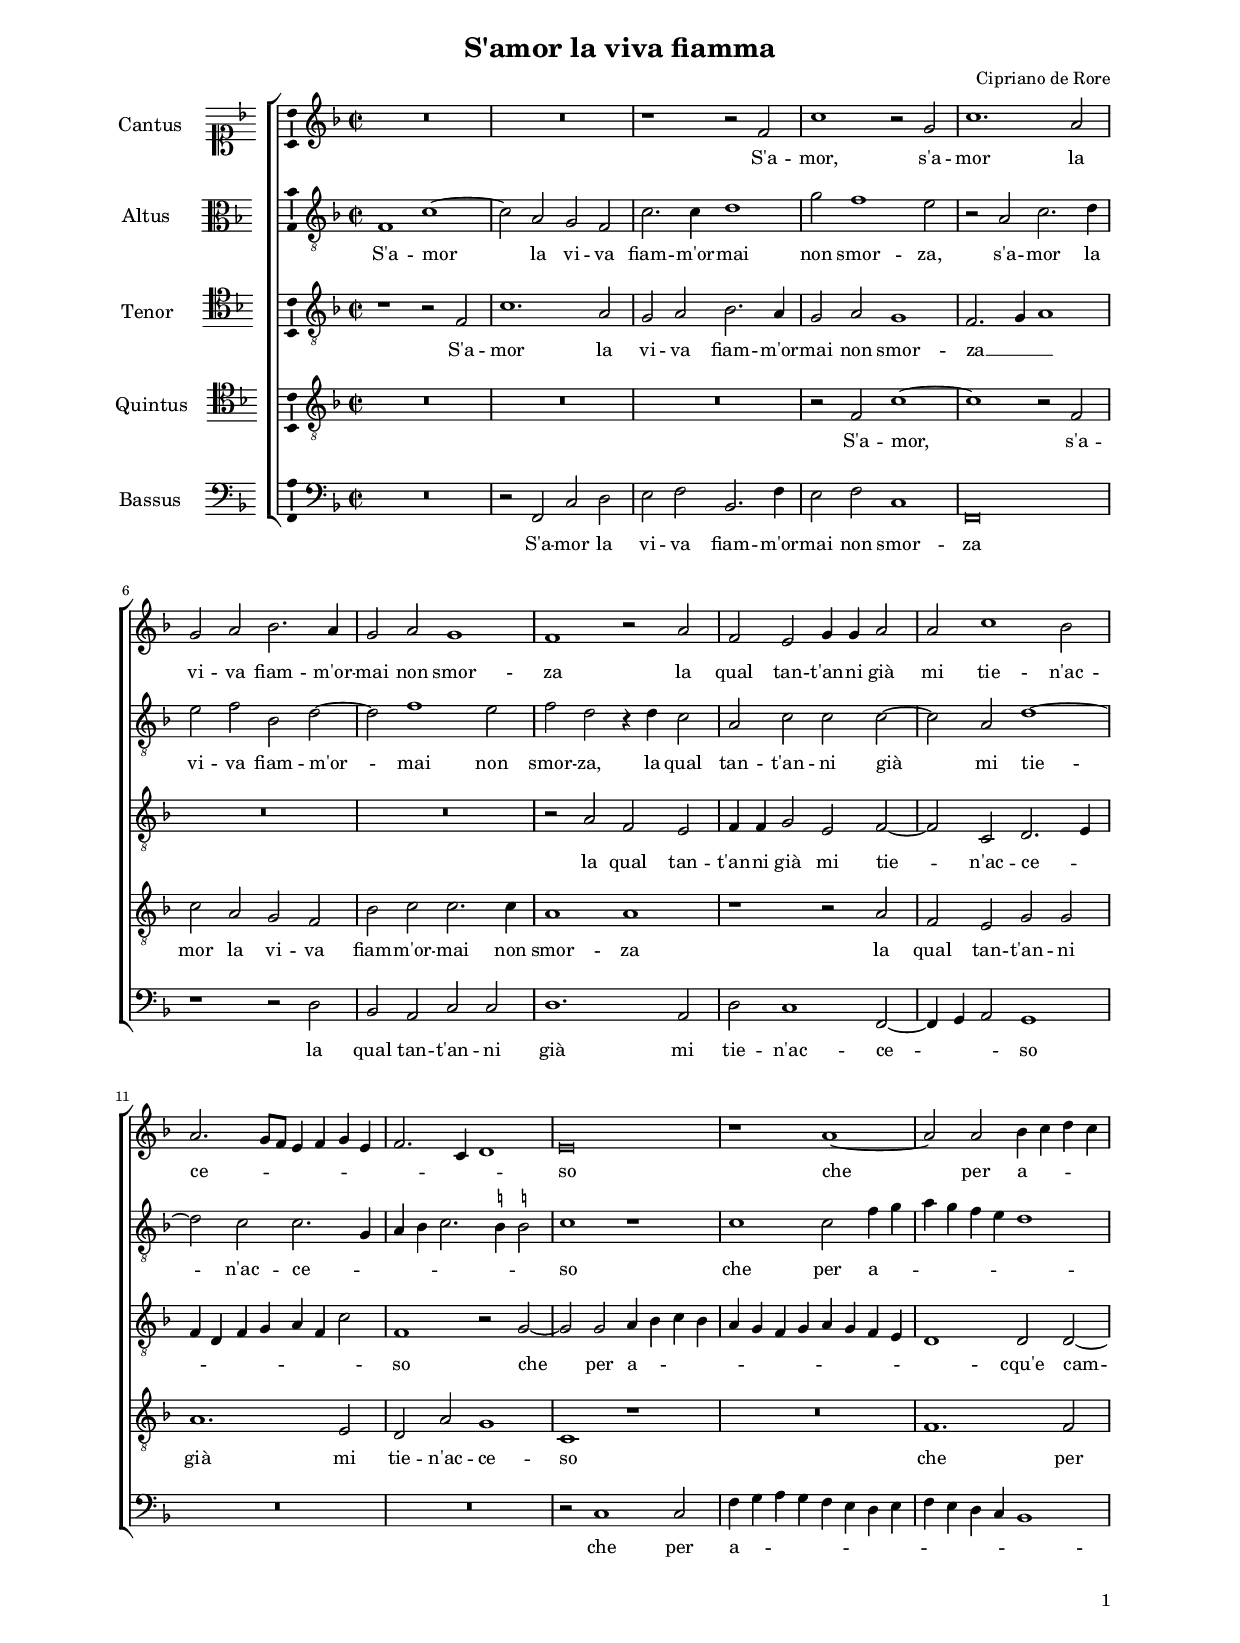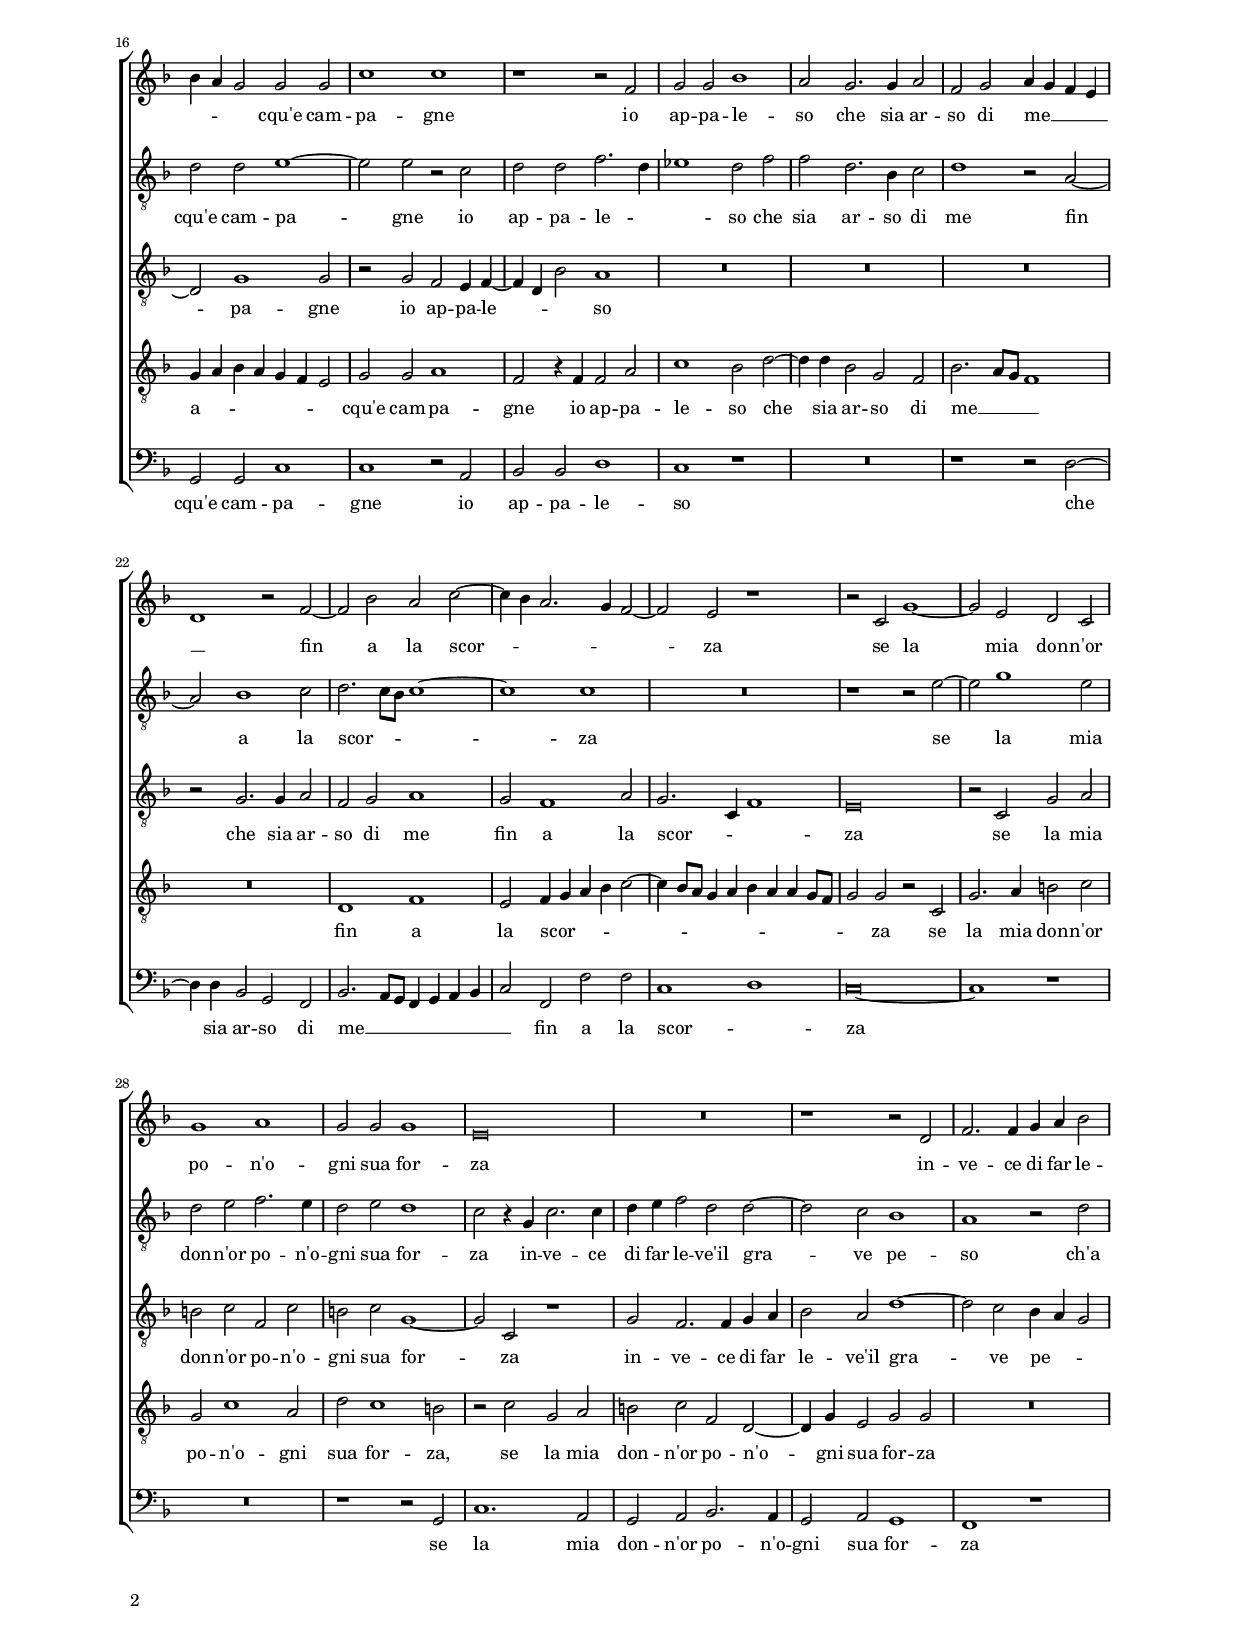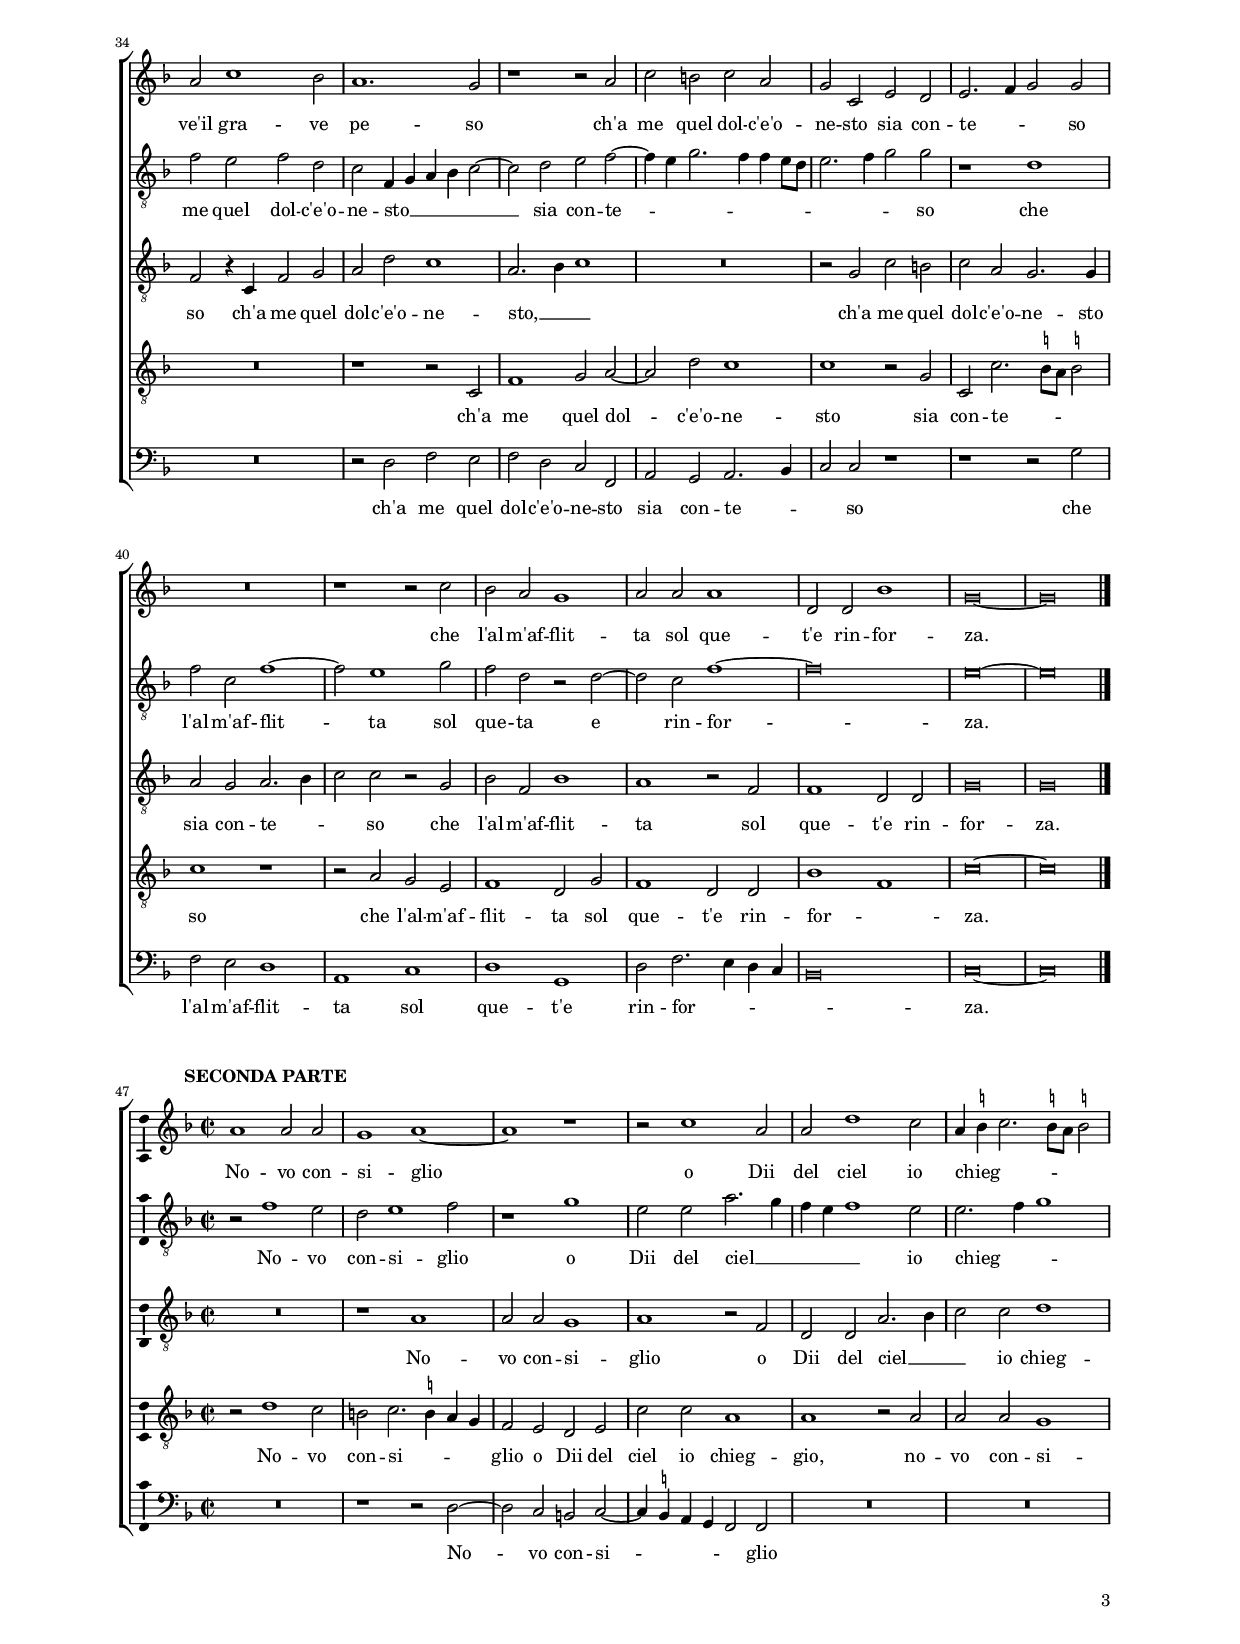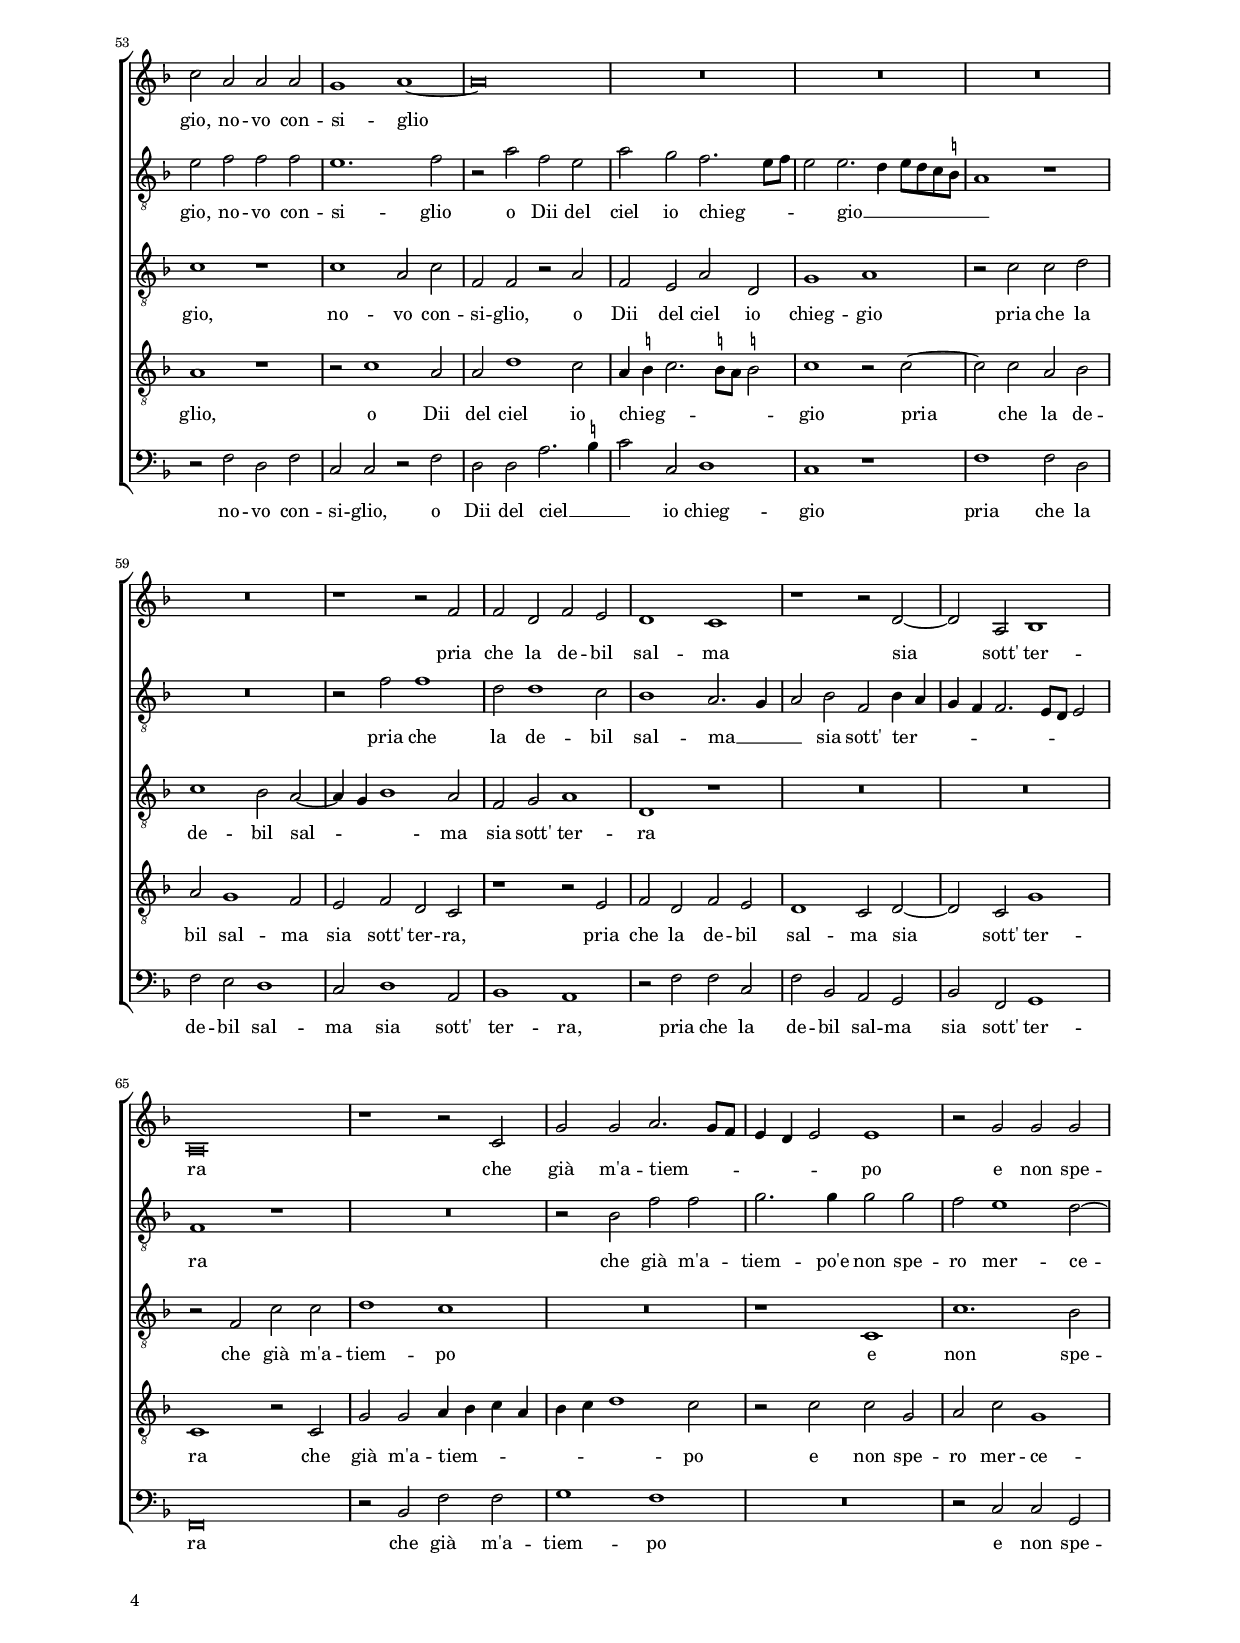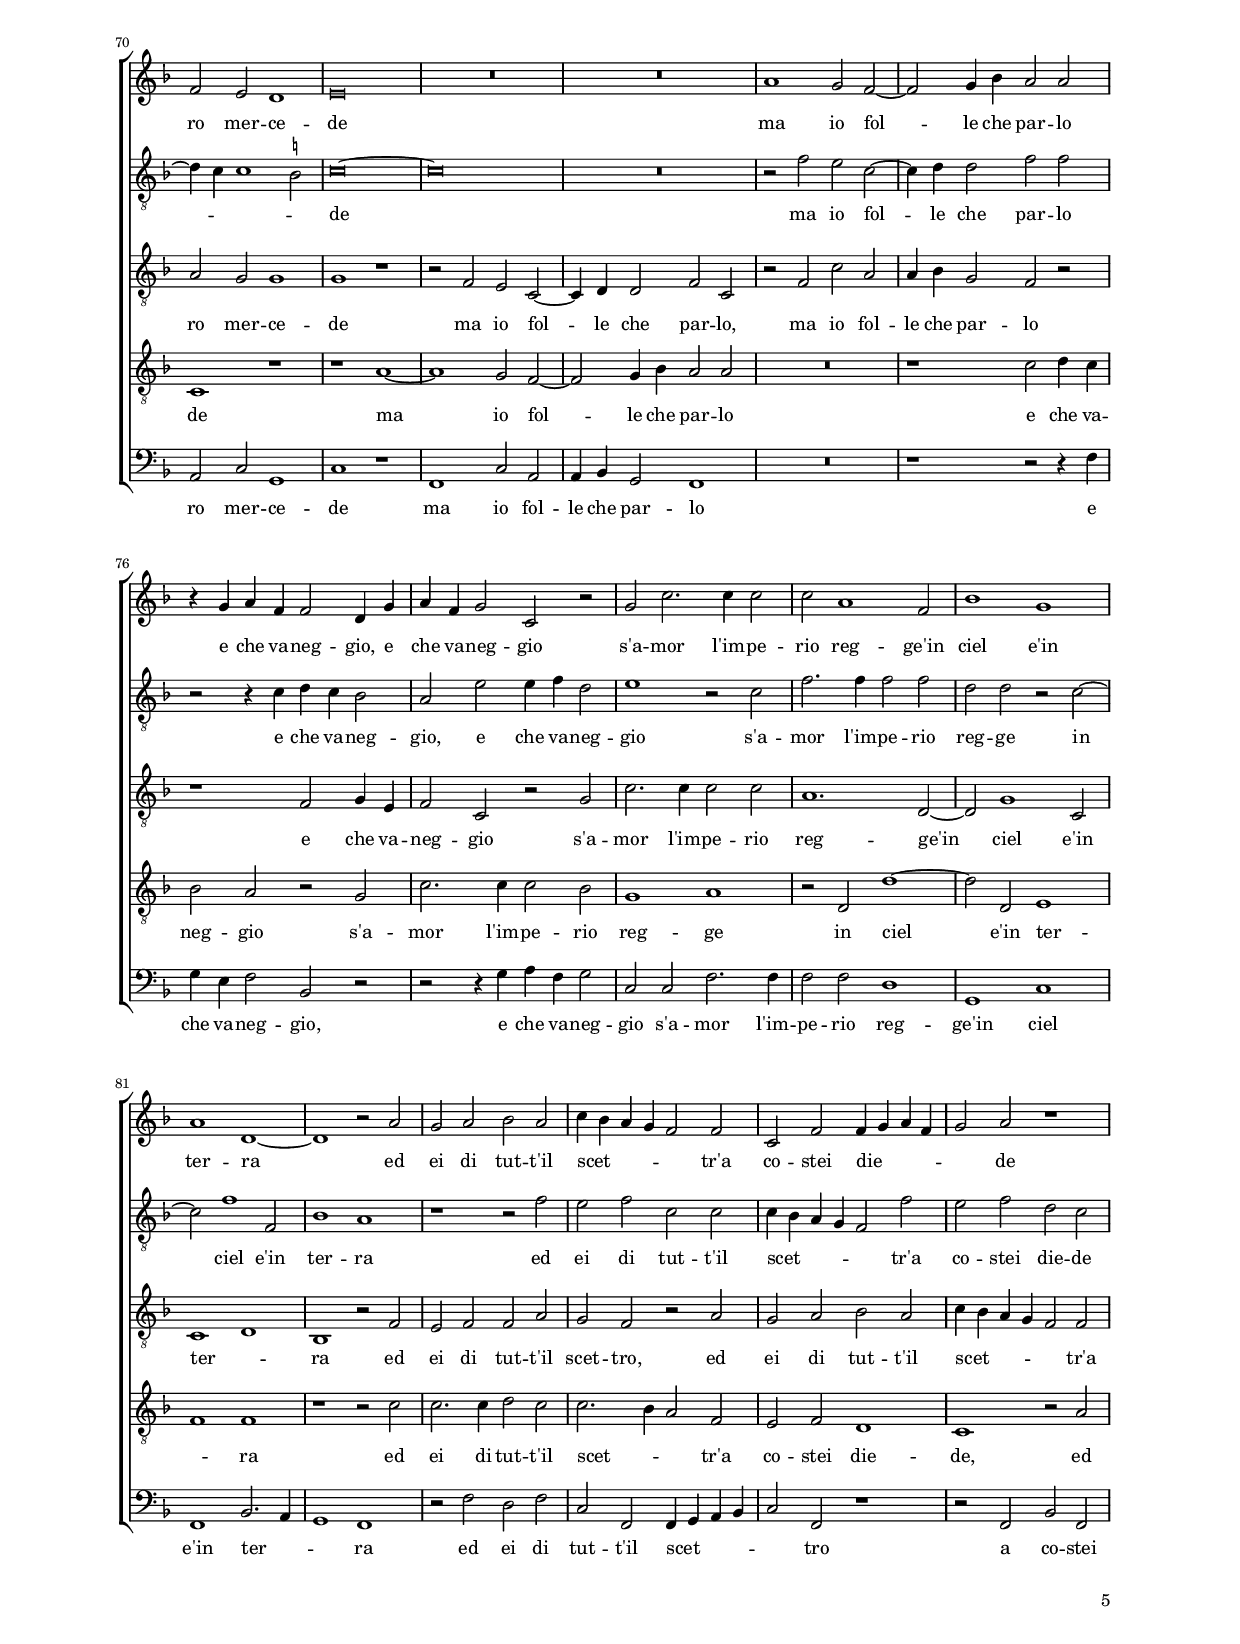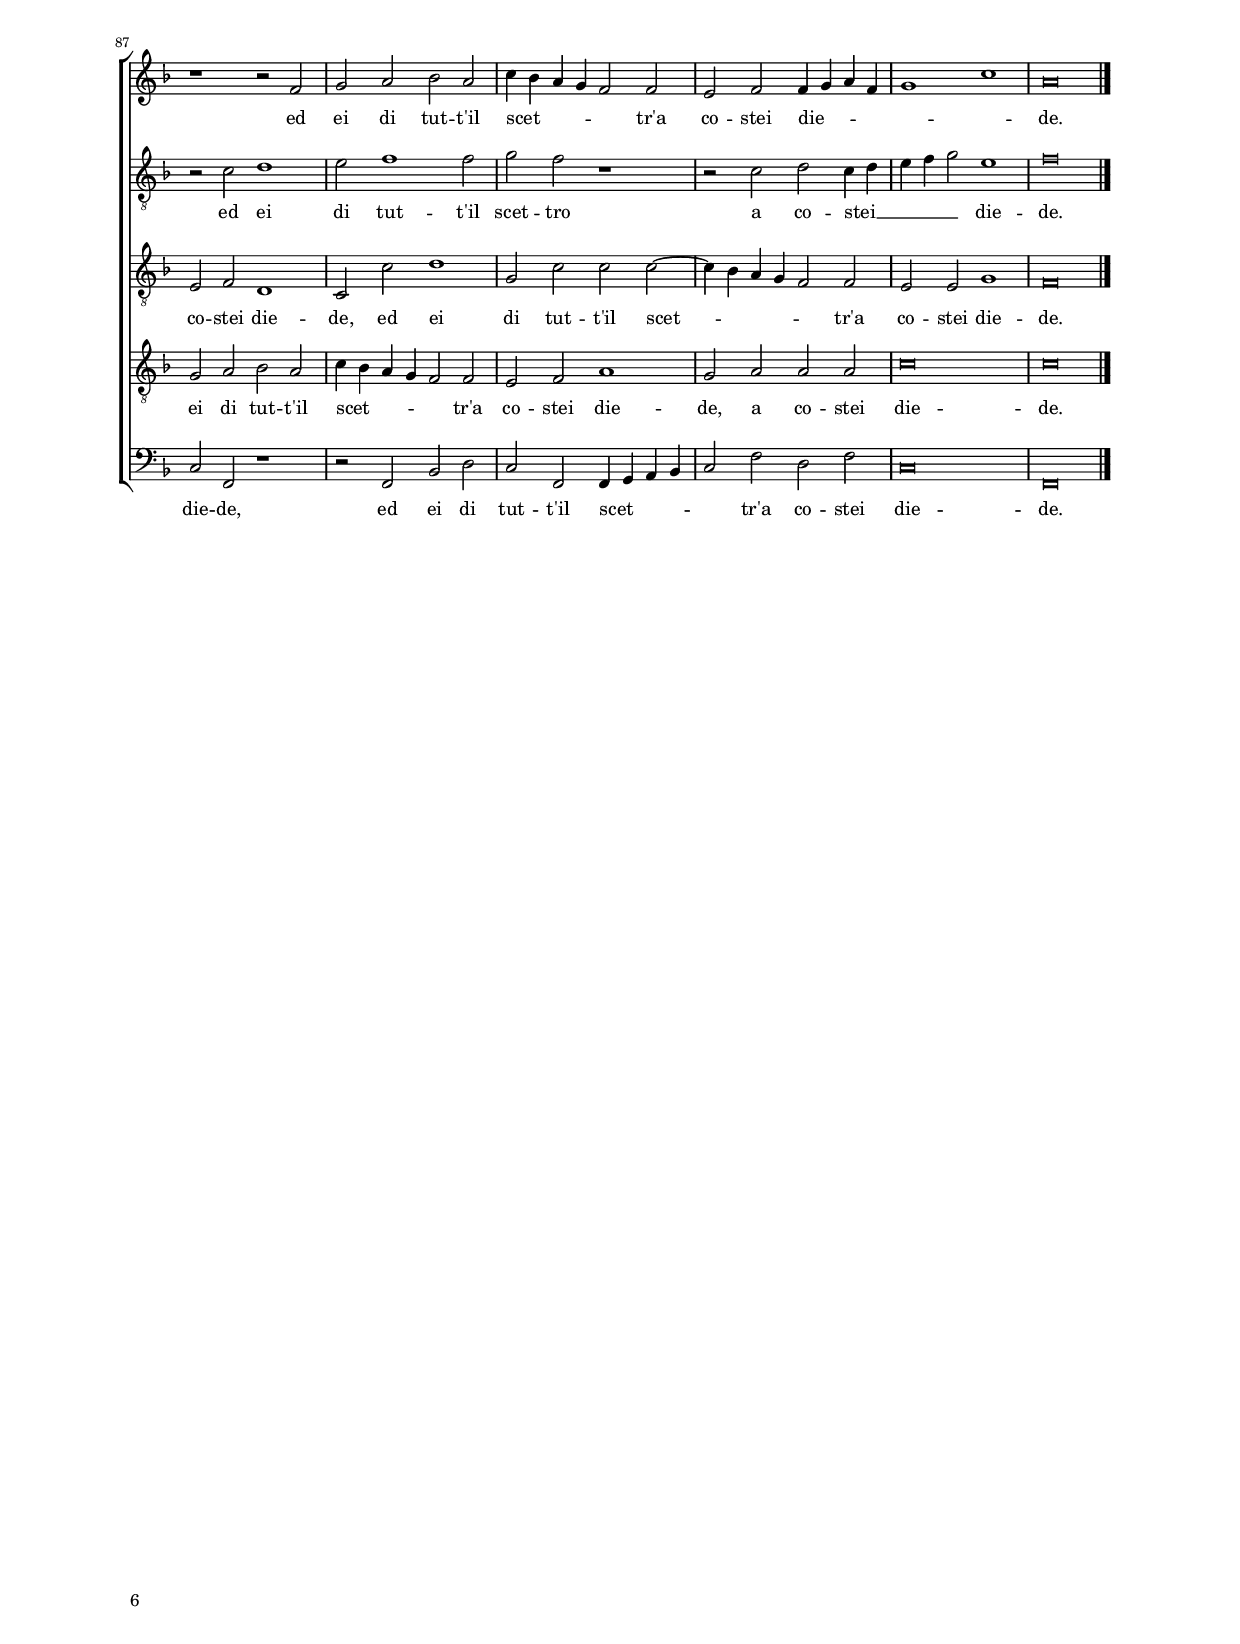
\header
{
  title="S'amor la viva fiamma"
  composer="Cipriano de Rore"
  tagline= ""
}

\version "2.24.2"
\include "deutsch.ly"
#(set-global-staff-size 15)
% #(set-default-paper-size "letter")
#(ly:set-option 'point-and-click #f)

	
	ficta = { \once \set suggestAccidentals = ##t }
	
	forget = #(define-music-function (music) (ly:music?) #{
		\accidentalStyle forget
		$music
		\accidentalStyle default
		#})


\paper
	{
	top-margin = 1.8 \cm
	bottom-margin = 1.2 \cm
	left-margin = 2.2 \cm
	right-margin = 2.2 \cm
	ragged-bottom = ##f
	ragged-last-bottom = ##t
	print-page-number = ##f
	score-system-spacing = #'((basic-distance . 16) (minimum-distance . 14) (padding . 5) (strechability . 150))
	system-system-spacing = #'((basic-distance . 16) (minimum-distance . 14) (padding . 5) (strechability . 150))
	oddFooterMarkup=\markup   \fill-line { "" \fromproperty #'page:page-number-string }
	evenFooterMarkup=\markup  \fill-line { \fromproperty #'page:page-number-string "" }
	last-bottom-spacing = #'((basic-distance . 12) (minimum-distance . 7) (padding . 4))
	%systems-per-page = 3
%	min-systems-per-page = 3
	}

global = {
	\key f \major
	\time 2/2 \set Score.measureLength = #(ly:make-moment 2/1)
	\skip 1*2*46 \bar "|."
	}
	

incipitcantus = \markup { \score {
	{
	\set Staff.instrumentName = \markup { \fontsize #1 "Cantus" }
	\key f \major
	\clef soprano
	s4 \bar ""
	}
	\layout  {
	raggedright = ##t
	indent = 1.8 \cm
	line-width = 2.5 \cm
	\context { \Staff \remove Time_signature_engraver }
	\override Staff.Clef.Y-extent = #'(0 . 0)
	}} \hspace #1 }
	  
	  
incipitaltus = \markup { \score {
	{
	\set Staff.instrumentName = \markup { \fontsize #1 "Altus" }
	\key f \major
	\clef alto
	s4 \bar ""
	}
	\layout  {
	raggedright = ##t
	indent = 1.8 \cm
	line-width = 2.5 \cm
	\context { \Staff \remove Time_signature_engraver }
	\override Staff.Clef.Y-extent = #'(0 . 0)
	}} \hspace #1 }


incipittenor = \markup { \score {
	{
	\set Staff.instrumentName = \markup { \fontsize #1 "Tenor" }
	\key f \major
	\clef tenor
	s4 \bar ""
	}
	\layout  {
	raggedright = ##t
	indent = 1.8 \cm
	line-width = 2.5 \cm
	\context { \Staff \remove Time_signature_engraver }
	\override Staff.Clef.Y-extent = #'(0 . 0)
	}} \hspace #1 }
	  
	  
incipitquintus = \markup { \score {
	{
	\set Staff.instrumentName = \markup { \fontsize #1 "Quintus" }
	\key f \major
	\clef tenor
	s4 \bar ""
	}
	\layout  {
	raggedright = ##t
	indent = 1.8 \cm
	line-width = 2.5 \cm
	\context { \Staff \remove Time_signature_engraver }
	\override Staff.Clef.Y-extent = #'(0 . 0)
	}} \hspace #1 }
	  
	  
incipitbassus = \markup { \score {
	{
	\set Staff.instrumentName = \markup { \fontsize #1 "Bassus" }
	\key f \major
	\clef bass
	s4 \bar ""
	}
	\layout  {
	raggedright = ##t
	indent = 1.8 \cm
	line-width = 2.5 \cm
	\context { \Staff \remove Time_signature_engraver }
	\override Staff.Clef.Y-extent = #'(0 . 0)
	}} \hspace #1 }


cantus =  \relative c''
	{
	R\breve
	R\breve
	r1 r2 f,
	c'1 r2 g
%5
	c1. a2 |
	g2 a b2. a4
	g2 a g1
	f1 r2 a
	f2 e g4 g a2
%10
	a2 c1 b2 |
	a2. g8 f e4 f g e
	f2. c4 d1
	e\breve
	r1 a~
%15
	a2 a b4 c d c |
	b4 a g2 g g
	c1 c
	r1 r2 f,
	g2 g b1
%20
	a2 g2. g4 a2 |
	f2 g a4 g f e
	d1 r2 f~
	f2 b a c~
	c4 b a2. g4 f2~
%25
	f2 e r1 |
	r2 c g'1~
	g2 e d c
	g'1 a
	g2 g g1
%30
	e\breve |
	R\breve
	r1 r2 d
	f2. f4 g a b2
	a2 c1 b2
%35
	a1. g2 |
	r1 r2 a
	c2 h c a
	g2 c, e d
	e2. f4 g2 g
%40
	R\breve |
	r1 r2 c
	b2 a g1
	a2 a a1
	d,2 d b'1
%45
	g\breve~
	g\breve |
	}


altus =  \relative c'
		{
	f,1 c'~
	c2 a g f
	c'2. c4 d1
	g2 f1 e2
%5
	r2 a, c2. d4 |
	e2 f b, d~
	d2 f1 e2
	f2 d r4 d c2
	a2 c c c~
%10
	c2 a d1~ |
	d2 c c2. g4
	a4 b c2. \ficta h4 \ficta h!2
	c1 r
	c1 c2 f4 g
%15
	a4 g f e d1 |
	d2 d e1~
	e2 e r c
	d2 d f2. d4
	es1 d2 f
%20
	f2 d2. b4 c2 |
	d1 r2 a~
	a2 b1 c2
	d2. c8 b c1~
	c1 c
%25
	R\breve |
	r1 r2 e~
	e2 g1 e2
	d2 e f2. e4
	d2 e d1
%30
	c2 r4 g c2. c4 |
	d4 e f2 d d~
	d2 c b1
	a1 r2 d
	f2 e f d
%35
	c2 f,4 g a b c2~ |
	c2 d e f~
	f4 e g2. f4 f e8 d
	e2. f4 g2 g
	r1 d
%40
	f2 c f1~ |
	f2 e1 g2
	f2 d r d~
	d2 c f1~
	f\breve
%45
	e\breve~
	e\breve |
	}


tenor =  \relative c'
	{
	r1 r2 f,
	c'1. a2
	g2 a b2. a4
	g2 a g1
%5
	f2. g4 a1 |
	R\breve
	R\breve
	r2 a f e
	f4 f g2 e f~
%10
	f2 c d2. e4 |
	f4 d f g a f c'2
	f,1 r2 g~
	g2 g a4 b c b
	a4 g f g a g f e
%15
	d1 d2 d~ |
	d2 g1 g2
	r2 g f e4 f~
	f4 d b'2 a1
	R\breve
%20
	R\breve |
	R\breve
	r2 g2. g4 a2
	f2 g a1
	g2 f1 a2
%25
	g2. c,4 f1 |
	e\breve
	r2 c g' a
	h2 c f, c'
	h2 c g1~
%30
	g2 c, r1 |
	g'2 f2. f4 g a
	b2 a d1~
	d2 c b4 a g2
	f2 r4 c f2 g
%35
	a2 d c1 |
	a2. b4 c1
	R\breve
	r2 g c h
	c2 a g2. g4
%40
	a2 g a2. b4 |
	c2 c r g
	b2 f b1
	a1 r2 f
	f1 d2 d
%45
	g\breve |
	g\breve |
	}


quintus  =  \relative c'
	{
	R\breve
	R\breve
	R\breve
	r2 f, c'1~
%5
	c1 r2 f, |
	c'2 a g f
	b2 c c2. c4
	a1 a
	r1 r2 a
%10
	f2 e g g |
	a1. e2
	d2 a' g1
	c,1 r
	R\breve
%15
	f1. f2 |
	g4 a b a g f e2
	g2 g a1
	f2 r4 f f2 a
	c1 b2 d~
%20
	d4 d b2 g f |
	b2. a8 g f1
	R\breve
	d1 f
	e2 f4 g a b c2~
%25
	c4 b8 a g4 a b a a g8 f |
	g2 g r c,
	g'2. a4 h2 c
	g2 c1 a2
	d2 c1 h2
%30
	r2 c g a |
	h2 c f, d~
	d4 g e2 g g
	R\breve
	R\breve
%35
	r1 r2 c, |
	f1 g2 a~
	a2 d c1
	c1 r2 g
	c,2 c'2. \stemDown \ficta h8 a \stemNeutral \ficta h!2
%40
	c1 r |
	r2 a g e
	f1 d2 g
	f1 d2 d
	b'1 f
%45
	c'\breve~
	c\breve |
	}


bassus  =  \relative c
	{
	R\breve
	r2 f, c' d
	e2 f b,2. f'4
	e2 f c1
%5
	f,\breve |
	r1 r2 d'
	b2 a c c
	d1. a2
	d2 c1 f,2~
%10
	f4 g a2 g1 |
	R\breve
	R\breve
	r2 c1 c2
	f4 g a g f e d e
%15
	f4 e d c b1 |
	g2 g c1
	c1 r2 a
	b2 b d1
	c1 r
%20
	R\breve |
	r1 r2 d~
	d4 d b2 g f
	b2. a8 g f4 g a b
	c2 f, f' f
%25
	c1 d |
	c\breve~
	c1 r
	R\breve
	r1 r2 g
%30
	c1. a2 |
	g2 a b2. a4
	g2 a g1
	f1 r
	R\breve
%35
	r2 d' f e |
	f2 d c f,
	a2 g a2. b4
	c2 c r1
	r1 r2 g'
%40
	f2 e d1 |
	a1 c
	d1 g,
	d'2 f2. e4 d c
	b\breve
%45
	c\breve~
	c\breve |
	}


lyricscantus = \lyricmode {
	S'a -- mor,
	s'a -- mor la vi -- va fiam -- m'or -- mai non smor -- za
	la qual tan -- t'an -- ni già mi tie -- n'ac -- ce -- _ _ _ _ _ _ _ _ _ so
	che per a -- _ _ _ _ _ _ cqu'e cam -- pa -- gne io ap -- pa -- le -- so
	che sia ar -- so di me __ _ _ _ _ fin a la scor -- _ _ _ _ za
	se la mia don -- n'or po -- n'o -- gni sua for -- za
	in -- ve -- ce di far le -- ve'il gra -- ve pe -- so
	ch'a me quel dol -- c'e'o -- ne -- sto sia con -- te -- _ _ so
	che l'al -- m'af -- flit -- ta sol que -- t'e rin -- for -- za.
	}


lyricsaltus = \lyricmode {
	S'a -- mor la vi -- va fiam -- m'or -- mai non smor -- za,
	s'a -- mor la vi -- va fiam -- m'or -- mai non smor -- za,
	la qual tan -- t'an -- ni già mi tie -- n'ac -- ce -- _ _ _ _ _ _ so
	che per a -- _ _ _ _ _ _ cqu'e cam -- pa -- gne io ap -- pa -- le -- _ _ so
	che sia ar -- so di me fin a la scor -- _ _ _ za
	se la mia don -- n'or po -- n'o -- gni sua for -- za
	in -- ve -- ce di far le -- ve'il gra -- ve pe -- so
	ch'a me quel dol -- c'e'o -- ne -- sto __ _ _ _ _ sia con -- te -- _ _ _ _ _ _ _ _ _ so
	che l'al -- m'af -- flit -- ta sol que -- ta e rin -- for -- za.
	}


lyricstenor = \lyricmode {
	S'a -- mor la vi -- va fiam -- m'or -- mai non smor -- za __ _ _
	la qual tan -- t'an -- ni già mi tie -- n'ac -- ce -- _ _ _ _ _ _ _ _ so
	che per a -- _ _ _ _ _ _ _ _ _ _ _ _ cqu'e cam -- pa -- gne io ap -- pa -- le -- _ _ so
	che sia ar -- so di me fin a la scor -- _ _ za
	se la mia don -- n'or po -- n'o -- gni sua for -- za
	in -- ve -- ce di far le -- ve'il gra -- ve pe -- _ _ so
	ch'a me quel dol -- c'e'o -- ne -- sto, __ _ _
	ch'a me quel dol -- c'e'o -- ne -- sto sia con -- te -- _ _ so
	che l'al -- m'af -- flit -- ta sol que -- t'e rin -- for -- za.
	}


lyricsquintus = \lyricmode {
	S'a -- mor,
	s'a -- mor la vi -- va fiam -- m'or -- mai non smor -- za
	la qual tan -- t'an -- ni già mi tie -- n'ac -- ce -- so
	che per a -- _ _ _ _ _ _ cqu'e cam -- pa -- gne io ap -- pa -- le -- so
	che sia ar -- so di me __ _ _ _ fin a la scor -- _ _ _ _ _ _ _ _ _ _ _ _ _ _ za
	se la mia don -- n'or po -- n'o -- gni sua for -- za,
	se la mia don -- n'or po -- n'o -- gni sua for -- za
	ch'a me quel dol -- c'e'o -- ne -- sto sia con -- te -- _ _ _ so
	che l'al -- m'af -- flit -- ta sol que -- t'e rin -- for -- _ za.
	}


lyricsbassus = \lyricmode {
	S'a -- mor la vi -- va fiam -- m'or -- mai non smor -- za
	la qual tan -- t'an -- ni già mi tie -- n'ac -- ce -- _ _ so
	che per a -- _ _ _ _ _ _ _ _ _ _ _ _ cqu'e cam -- pa -- gne io ap -- pa -- le -- so
	che sia ar -- so di me __ _ _ _ _ _ _ _ fin a la scor -- _ za
	se la mia don -- n'or po -- n'o -- gni sua for -- za
	ch'a me quel dol -- c'e'o -- ne -- sto sia con -- te -- _ _ so
	che l'al -- m'af -- flit -- ta sol que -- t'e rin -- for -- _ _ _ _ za.
	}


\score
{  
	\transpose c c {
	\new ChoirStaff \with { \override StaffGrouper.staff-staff-spacing.basic-distance = #12 }
	<<

	\new Staff << \global
	\new Voice="v1" {
		\set Staff.instrumentName=\incipitcantus
		\set Staff.midiInstrument = "reed organ"
		\clef violin
		\cantus }
	\new Lyrics \lyricsto "v1" {\lyricscantus }
	>>


	\new Staff << \global
	\new Voice="v2" {
		\set Staff.instrumentName=\incipitaltus
		\set Staff.midiInstrument = "reed organ"
		\clef "G_8" 
		\altus}
	\new Lyrics \lyricsto "v2" {\lyricsaltus }
	>>


	\new Staff << \global
	\new Voice="v3" {
		\set Staff.instrumentName=\incipittenor
		\set Staff.midiInstrument = "reed organ"
		\clef "G_8"
		\tenor }
	\new Lyrics \lyricsto "v3" {\lyricstenor }
	>>


	\new Staff << \global
	\new Voice="v5" {
		\set Staff.instrumentName=\incipitquintus
		\set Staff.midiInstrument = "reed organ"
		\clef "G_8"
		\quintus}
	\new Lyrics \lyricsto "v5" {\lyricsquintus }
	>>


	\new Staff << \global
	\new Voice="v4" {
		\set Staff.instrumentName=\incipitbassus
		\set Staff.midiInstrument = "reed organ"
		\clef bass
		\bassus }
	\new Lyrics \lyricsto "v4" {\lyricsbassus}
	>>

	>>
	} % transpose

	\layout
	{
	indent = 2.5 \cm
	\context { \Lyrics \override VerticalAxisGroup.nonstaff-relatedstaff-spacing.padding = #1.4 }
	\context { \Staff \consists Ambitus_engraver }
	\context { \Score \override BarNumber.padding = #2 }
	\context { \Voice \override NoteHead.style = #'baroque }
	}


\midi
	{
	\tempo 2 = 90
	}

}

%%%%%%%%%%%%%%%%%%%%  PARS SECUNDA


global = {
	\key f \major
	\time 2/2 \set Score.measureLength = #(ly:make-moment 2/1)
	\set Score.barNumberVisibility = #all-bar-numbers-visible \bar ""
	\set Score.currentBarNumber = #47
	\skip 1*2*46 \bar "|."
	}


cantus =  \relative c''
	{
	a1 a2 a
	g1 a~
	a1 r
	r2 c1 a2
%5
	a2 d1 c2
	a4 \ficta h c2. \stemDown \ficta h!8 a \stemNeutral \ficta h!2
	c2 a a a
	g1 a~
	a\breve
%10
	R\breve |
	R\breve
	R\breve
	R\breve
	r1 r2 f
%15
	f2 d f e |
	d1 c
	r1 r2 d~
	d2 a b1
	a\breve
%20
	r1 r2 c |
	g'2 g a2. g8 f
	e4 d e2 e1
	r2 g g g
	f2 e d1
%25
	e\breve |
	R\breve
	R\breve
	a1 g2 f~
	f2 g4 b a2 a
%30
	r4 g a f f2 d4 g |
	a4 f g2 c, r
	g'2 c2. c4 c2
	c2 a1 f2
	b1 g
%35
	a1 d,~ |
	d1 r2 a'
	g2 a b a
	c4 b a g f2 f
	c2 f f4 g a f
%40
	g2 a r1 |
	r1 r2 f
	g2 a b a
	c4 b a g f2 f
	e2 f f4 g a f
%45
	g1 c |
	a\breve |
	}


altus =  \relative c'
		{
	r2 f1 e2
	d2 e1 f2
	r1 g
	e2 e a2. g4
%5
	f4 e f1 e2 |
	e2. f4 g1
	e2 f f f
	e1. f2
	r2 a f e
%10
	a2 g f2. e8 f |
	e2 e2. d4 e8 d c \ficta h
	a1 r
	R\breve
	r2 f' f1 |
%15
	d2 d1 c2 |
	b1 a2. g4
	a2 b f b4 a
	g4 f f2. e8 d e2
	f1 r
%20
	R\breve |
	r2 b f' f
	g2. g4 g2 g
	f2 e1 d2~
	d4 c c1 \ficta h2
%25
	c\breve~ |
	c\breve
	R\breve
	r2 f e c~
	c4 d d2 f f
%30
	r2 r4 c d c b2 |
	a2 e' e4 f d2
	e1 r2 c
	f2. f4 f2 f
	d2 d r2 c~
%35
	c2 f1 f,2 |
	b1 a
	r1 r2 f'
	e2 f c c
	c4 b a g f2 f'
%40
	e2 f d c |
	r2 c d1
	e2 f1 f2
	g2 f r1
	r2 c d c4 d
%45
	e4 f g2 e1 |
	f\breve |
	}


tenor =  \relative c'
	{
	R\breve
	r1 a
	a2 a g1
	a1 r2 f
%5
	d2 d a'2. b4 |
	c2 c d1
	c1 r
	c1 a2 c
	f,2 f r a
%10
	f2 e a d, |
	g1 a
	r2 c c d
	c1 b2 a~
	a4 g b1 a2
%15
	f2 g a1 |
	d,1 r
	R\breve
	R\breve
	r2 f c' c
%20
	d1 c |
	R\breve
	r1 c,
	c'1. b2
	a2 g g1
%25
	g1 r |
	r2 f e c~
	c4 d d2 f c
	r2 f c' a
	a4 b g2 f r
%30
	r1 f2 g4 e |
	f2 c r g'
	c2. c4 c2 c
	a1. d,2~
	d2 g1 c,2
%35
	c1 d |
	b1 r2 f'
	e2 f f a
	g2 f r a
	g2 a b a
%40
	c4 b a g f2 f |
	e2 f d1
	c2 c' d1
	g,2 c c c~
	c4 b a g f2 f
%45
	e2 e g1 |
	f\breve |
	}


quintus  =  \relative c'
	{
	r2 d1 c2
	h2 c2. \ficta h!4 a g
	f2 e d e
	c'2 c a1
%5
	a1 r2 a |
	a2 a g1
	a1 r
	r2 c1 a2
	a2 d1 c2
%10
	a4 \ficta h c2. \stemDown \ficta h!8 a \stemNeutral \ficta h!2
	c1 r2 c~
	c2 c a b
	a2 g1 f2
	e2 f d c
%15
	r1 r2 e |
	f2 d f e
	d1 c2 d~
	d2 c g'1
	c,1 r2 c
%20
	g'2 g a4 b c a |
	b4 c d1 c2
	r2 c c g
	a2 c g1
	c,1 r
%25
	r1 a'~ |
	a1 g2 f~
	f2 g4 b a2 a
	R\breve
	r1 c2 d4 c
%30
	b2 a r g |
	c2. c4 c2 b
	g1 a
	r2 d, d'1~
	d2 d, e1
%35
	f1 f |
	r1 r2 c'
	c2. c4 d2 c
	c2. b4 a2 f
	e2 f d1
%40
	c1 r2 a' |
	g2 a b a
	c4 b a g f2 f
	e2 f a1
	g2 a a a
%45
	c\breve |
	c\breve |
	}


bassus  =  \relative c
	{
	R\breve
	r1 r2 d~
	d2 c h c~
	c4 \ficta h a g f2 f
%5
	R\breve |
	R\breve
	r2 f' d f
	c2 c r f
	d2 d a'2. \ficta h4
%10
	c2 c, d1 |
	c1 r
	f1 f2 d
	f2 e d1
	c2 d1 a2
%15
	b1 a |
	r2 f' f c
	f2 b, a g
	b2 f g1
	f\breve
%20
	r2 b f' f |
	g1 f
	R\breve
	r2 c c g
	a2 c g1
%25
	c1 r |
	f,1 c'2 a
	a4 b g2 f1
	R\breve
	r1 r2 r4 f'
%30
	g4 e f2 b, r |
	r2 r4 g' a f g2
	c,2 c f2. f4
	f2 f d1
	g,1 c
%35
	f,1 b2. a4 |
	g1 f
	r2 f' d f
	c2 f, f4 g a b
	c2 f, r1
%40
	r2 f b f |
	c'2 f, r1
	r2 f b d
	c2 f, f4 g a b
	c2 f d f
%45
	c\breve |
	f,\breve |
	}


lyricscantus = \lyricmode {
	No -- vo con -- si -- glio
	o Dii del ciel io chieg -- _ _ _ _ _ gio,
	no -- vo con -- si -- glio
	pria che la de -- bil sal -- ma
	sia sott' ter -- ra che già m'a -- tiem -- _ _ _ _ _ po
	e non spe -- ro mer -- ce -- de
	ma io fol -- le che par -- lo
	e che va -- neg -- gio,
	e che va -- neg -- gio
	s'a -- mor l'im -- pe -- rio reg -- ge'in ciel e'in ter -- ra
	ed ei di tut -- t'il scet -- _ _ _ _ tr'a co -- stei die -- _ _ _ _ de
	ed ei di tut -- t'il scet -- _ _ _ _ tr'a co -- stei die -- _ _ _ _ _ de.
	}


lyricsaltus = \lyricmode {
	No -- vo con -- si -- glio
	o Dii del ciel __ _ _ _ _ io chieg -- _ _ gio,
	no -- vo con -- si -- glio
	o Dii del ciel io chieg -- _ _ _ gio __ _ _ _ _ _ _
	pria che la de -- bil sal -- ma __ _ _
	sia sott' ter -- _ _ _ _ _ _ _ ra
	che già m'a -- tiem -- po'e non spe -- ro mer -- ce -- _ _ _ de
	ma io fol -- le che par -- lo
	e che va -- neg -- gio,
	e che va -- neg -- gio
	s'a -- mor l'im -- pe -- rio reg -- ge in ciel e'in ter -- ra
	ed ei di tut -- t'il scet -- _ _ _ _ tr'a co -- stei die -- de
	ed ei di tut -- t'il scet -- tro a co -- stei __ _ _ _ _ die -- de.
	}


lyricstenor = \lyricmode {
	No -- vo con -- si -- glio
	o Dii del ciel __ _ _ io chieg -- gio,
	no -- vo con -- si -- glio,
	o Dii del ciel io chieg -- gio
	pria che la de -- bil sal -- _ _ ma
	sia sott' ter -- ra
	che già m'a -- tiem -- po e non spe -- ro mer -- ce -- de
	ma io fol -- le che par -- lo,
	ma io fol -- le che par -- lo
	e che va -- neg -- gio
	s'a -- mor l'im -- pe -- rio reg -- ge'in ciel e'in ter -- _ ra
	ed ei di tut -- t'il scet -- tro,
	ed ei di tut -- t'il scet -- _ _ _ _ tr'a co -- stei die -- de,
	ed ei di tut -- t'il scet -- _ _ _ _ tr'a co -- stei die -- de.
	}


lyricsquintus = \lyricmode {
	No -- vo con -- si -- _ _ _ glio
	o Dii del ciel io chieg -- gio,
	no -- vo con -- si -- glio,
	o Dii del ciel io chieg -- _ _ _ _ _ gio
	pria che la de -- bil sal -- ma sia sott' ter -- ra,
	pria che la de -- bil sal -- ma sia sott' ter -- ra
	che già m'a -- tiem -- _ _ _ _ _ _ po e non spe -- ro mer -- ce -- de
	ma io fol -- le che par -- lo
	e che va -- neg -- gio
	s'a -- mor l'im -- pe -- rio reg -- ge in ciel e'in ter -- _ ra
	ed ei di tut -- t'il scet -- _ _ tr'a co -- stei die -- de,
	ed ei di tut -- t'il scet -- _ _ _ _ tr'a co -- stei die -- de,
	a co -- stei die -- de.
	}


lyricsbassus = \lyricmode {
	No -- vo con -- si -- _ _ _ _ glio
	no -- vo con -- si -- glio,
	o Dii del ciel __ _ _ io chieg -- gio
	pria che la de -- bil sal -- ma sia sott' ter -- ra,
	pria che la de -- bil sal -- ma sia sott' ter -- ra
	che già m'a -- tiem -- po e non spe -- ro mer -- ce -- de
	ma io fol -- le che par -- lo
	e che va -- neg -- gio,
	e che va -- neg -- gio
	s'a -- mor l'im -- pe -- rio reg -- ge'in ciel e'in ter -- _ _ ra
	ed ei di tut -- t'il scet -- _ _ _ _ tro a co -- stei die -- de,
	ed ei di tut -- t'il scet -- _ _ _ _ tr'a co -- stei die -- de.
	}


\score
	{  
	\transpose c c {
	\new ChoirStaff \with { \override StaffGrouper.staff-staff-spacing.basic-distance = #12 }
	<<

	\new Staff <<\global
	\new Voice="v1" {
	  %\set Staff.instrumentName=Cantus
		\set Staff.midiInstrument = "reed organ"
		\clef violin
		\cantus }
	\new Lyrics \lyricsto "v1" {\lyricscantus }
	>>


	\new Staff << \global
	\new Voice="v2" {
	  %\set Staff.instrumentName=Altus
		\set Staff.midiInstrument = "reed organ"
		\clef "G_8" 
		\altus}
	\new Lyrics \lyricsto "v2" {\lyricsaltus }
	>>


	\new Staff <<\global
	\new Voice="v3" {
	  %\set Staff.instrumentName=Tenor
		\set Staff.midiInstrument = "reed organ"
		\clef "G_8"
		\tenor }
	\new Lyrics \lyricsto "v3" {\lyricstenor }
	>>


	\new Staff << \global
	\new Voice="v5" {
	  %\set Staff.instrumentName=Quintus
		\set Staff.midiInstrument = "reed organ"
		\clef "G_8"
		\quintus}
	\new Lyrics \lyricsto "v5" {\lyricsquintus }
	>>


	\new Staff <<\global
	\new Voice="v4" {
	  %\set Staff.instrumentName=Bassus
		\set Staff.midiInstrument = "reed organ"
		\clef bass
		\bassus }
	\new Lyrics \lyricsto "v4" {\lyricsbassus}
	>>
	
	>>
	} % transpose

	\layout
	{
	indent = 0 \cm
	\context { \Lyrics \override VerticalAxisGroup.nonstaff-relatedstaff-spacing.padding = #1.4 }
	\context { \Staff \consists Ambitus_engraver }
	\context { \Score \override BarNumber.padding = #2 }
	\context { \Voice \override NoteHead.style = #'baroque }
	}

	\header { piece = \markup { \raise #2 \hspace #7 \bold "SECONDA PARTE"} }

\midi
	{
	\tempo 2 = 90
	}
	
}

% EOF
